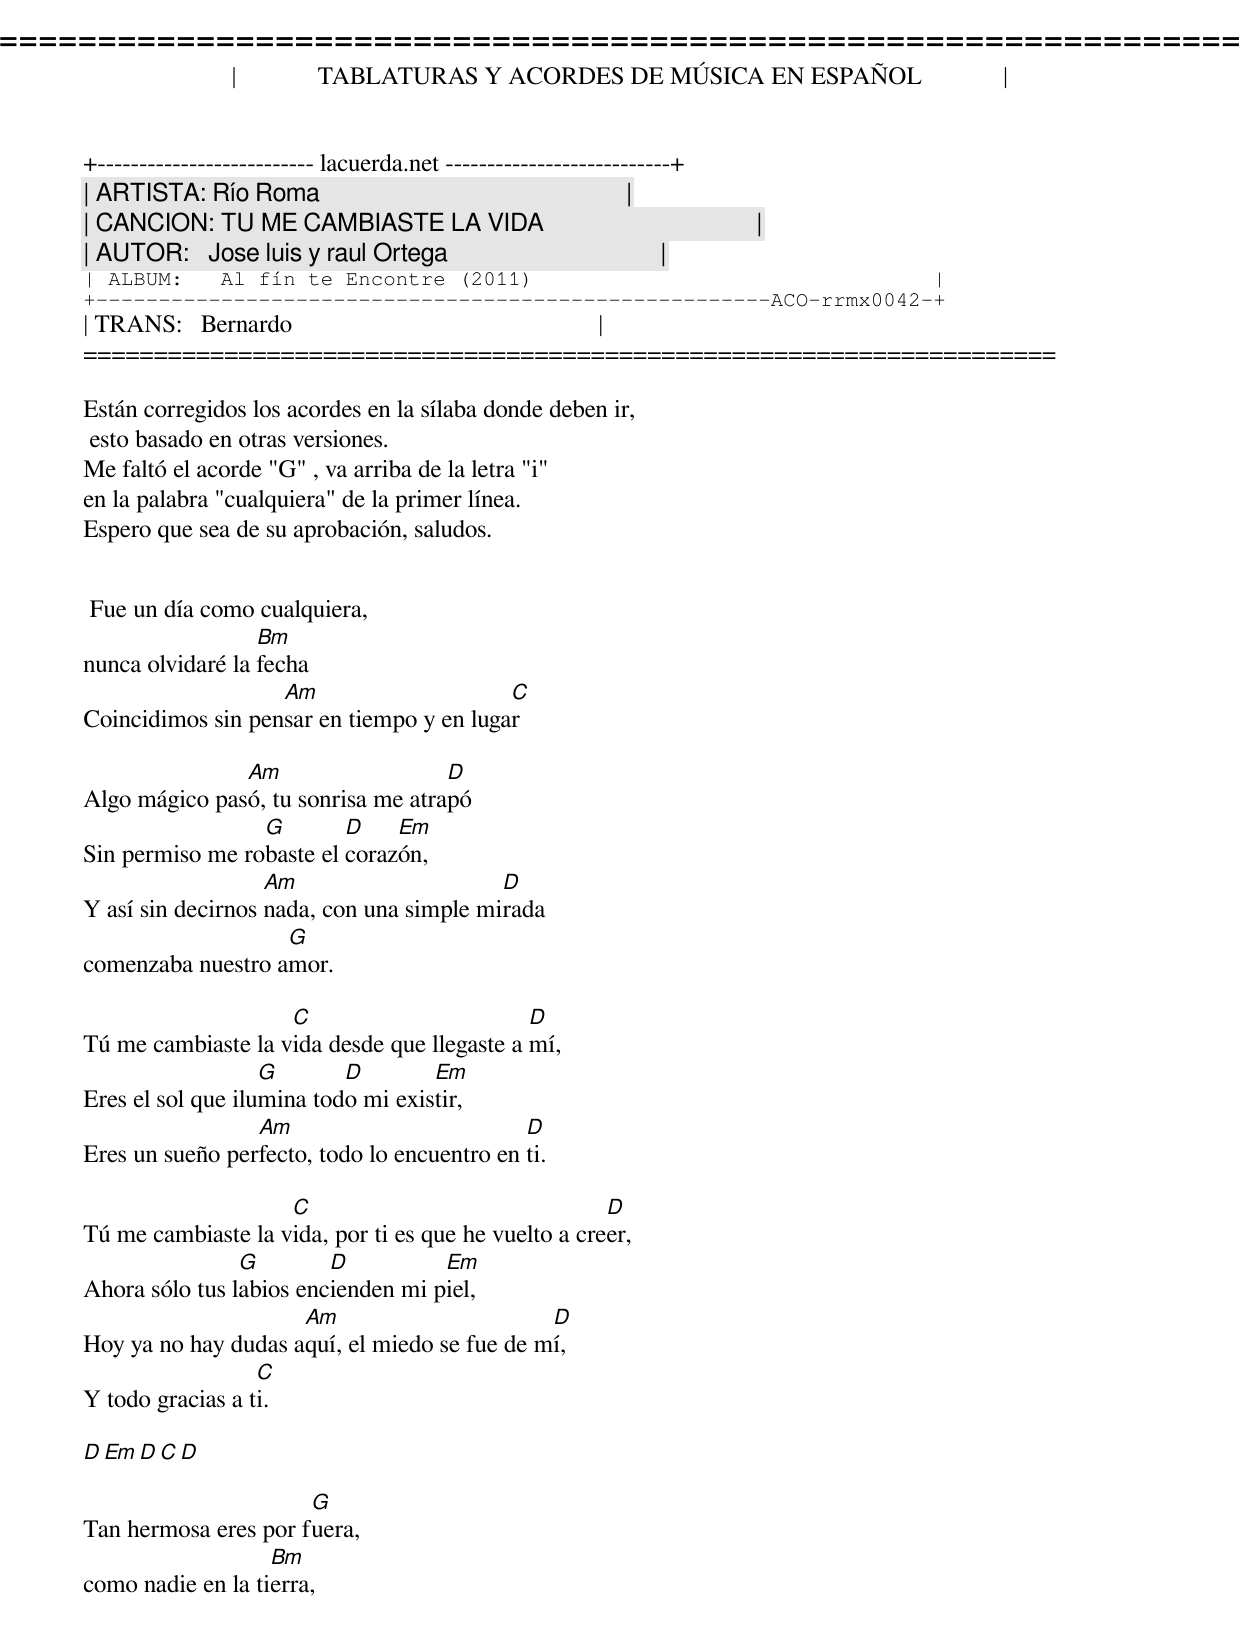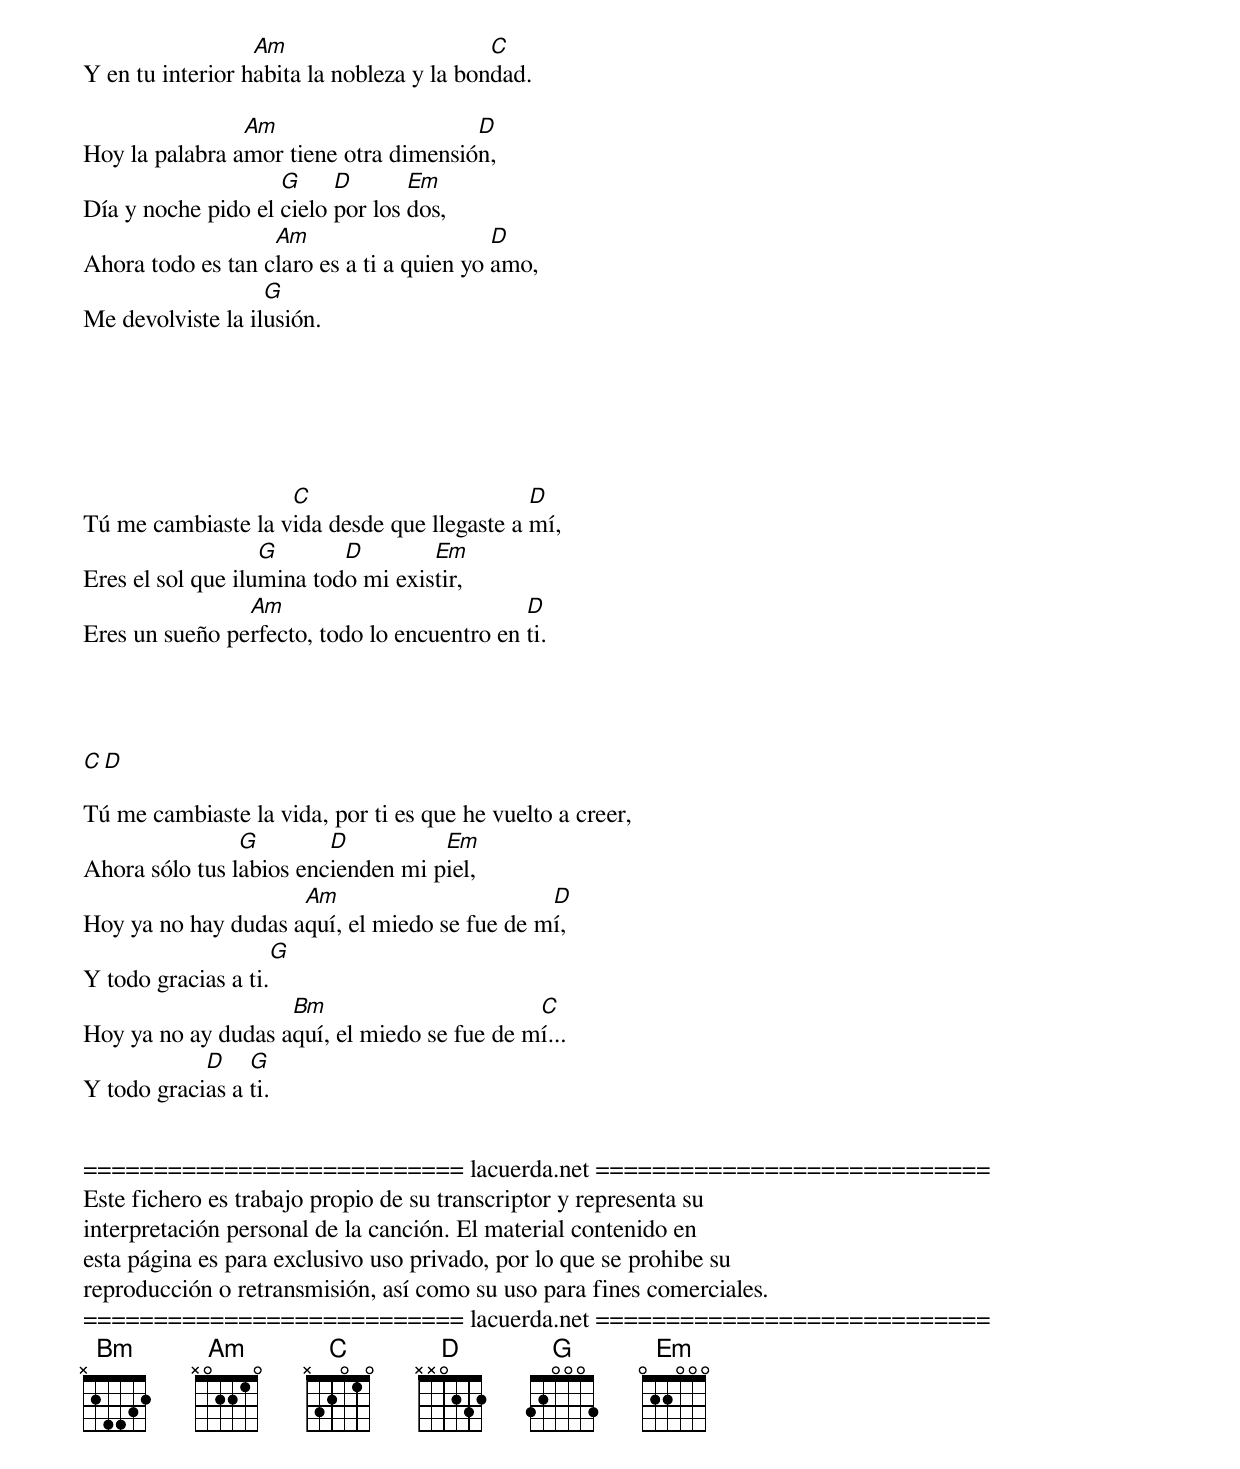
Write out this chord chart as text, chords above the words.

=====================================================================
|             TABLATURAS Y ACORDES DE MÚSICA EN ESPAÑOL             |
+-------------------------- lacuerda.net ---------------------------+
| ARTISTA: Río Roma                                                 |
| CANCION: TU ME CAMBIASTE LA VIDA                                  |
| AUTOR:   Jose luis y raul Ortega                                  |
| ALBUM:   Al fín te Encontre (2011)                                |
+------------------------------------------------------ACO-rrmx0042-+
| TRANS:   Bernardo                                                 |
=====================================================================

Están corregidos los acordes en la sílaba donde deben ir,
 esto basado en otras versiones.
Me faltó el acorde "G" , va arriba de la letra "i"
en la palabra "cualquiera" de la primer línea.
Espero que sea de su aprobación, saludos.


 Fue un día como cualquiera,
                  Bm
nunca olvidaré la fecha
                   Am                     C
Coincidimos sin pensar en tiempo y en lugar

               Am                   D
Algo mágico pasó, tu sonrisa me atrapó
                 G        D    Em
Sin permiso me robaste el corazón,
                   Am                     D
Y así sin decirnos nada, con una simple mirada
                   G
comenzaba nuestro amor.

                    C                        D
Tú me cambiaste la vida desde que llegaste a mí,
                   G       D        Em
Eres el sol que ilumina todo mi existir,
                 Am                          D
Eres un sueño perfecto, todo lo encuentro en ti.

                    C                                 D
Tú me cambiaste la vida, por ti es que he vuelto a creer,
                G        D          Em
Ahora sólo tus labios encienden mi piel,
                     Am                       D
Hoy ya no hay dudas aquí, el miedo se fue de mí,
                  C
Y todo gracias a ti.

D  Em  D  C  D

                      G
Tan hermosa eres por fuera,
                   Bm
como nadie en la tierra,
                  Am                       C
Y en tu interior habita la nobleza y la bondad.

                Am                     D
Hoy la palabra amor tiene otra dimensión,
                    G     D       Em
Día y noche pido el cielo por los dos,
                   Am                      D
Ahora todo es tan claro es a ti a quien yo amo,
                   G
Me devolviste la ilusión.






                    C                        D
Tú me cambiaste la vida desde que llegaste a mí,
                   G       D        Em
Eres el sol que ilumina todo mi existir,
                Am                           D
Eres un sueño perfecto, todo lo encuentro en ti.




                    C                                 D

Tú me cambiaste la vida, por ti es que he vuelto a creer,
                G        D          Em
Ahora sólo tus labios encienden mi piel,
                     Am                       D
Hoy ya no hay dudas aquí, el miedo se fue de mí,
                       G
Y todo gracias a ti.
                    Bm                       C
Hoy ya no ay dudas aquí, el miedo se fue de mí...
            D    G
Y todo gracias a ti.


=========================== lacuerda.net ============================
Este fichero es trabajo propio de su transcriptor y representa su
interpretación personal de la canción. El material contenido en
esta página es para exclusivo uso privado, por lo que se prohibe su
reproducción o retransmisión, así como su uso para fines comerciales.
=========================== lacuerda.net ============================
